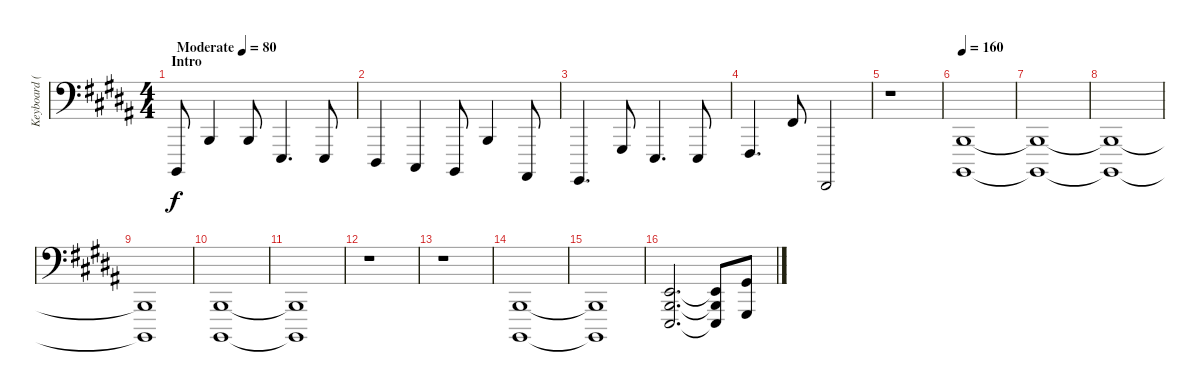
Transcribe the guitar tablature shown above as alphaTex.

\track ("Keyboard (R)" "Keyboard (") {instrument acousticgrandpiano}
\staff {score}
\tuning (E0 D2 A1 E1 B0) {hide}
\ts (4 4)
\section ("" "Intro")
\tempo (80 "Moderate")
\clef f4
\ks b
0.5.8{dy f instrument acousticgrandpiano} 2.3.4 2.3.8 0.4.4{d} 0.4.8 |
4.5.4 2.5.4 0.5.8 2.3.4 6.1.8 |
4.1.4{d} 4.4.8 0.4.4{d} 0.4.8 |
2.4.4{d} 4.2.8 2.1.2 |
r.1 |
\tempo 160
(2.3 0.5).1 |
(2.3{t} 0.5{t}).1 |
(2.3{t} 0.5{t}).1 |
(2.3{t} 0.5{t}).1 |
(2.3 0.5).1 |
(2.3{t} 0.5{t}).1 |
r.1 |
r.1 |
(2.3 0.5).1 |
(2.3{t} 0.5{t}).1 |
(2.2 2.3 0.4).2{d} (2.2{t} 2.3{t} 0.4{t}).8 (6.2 4.4).8
